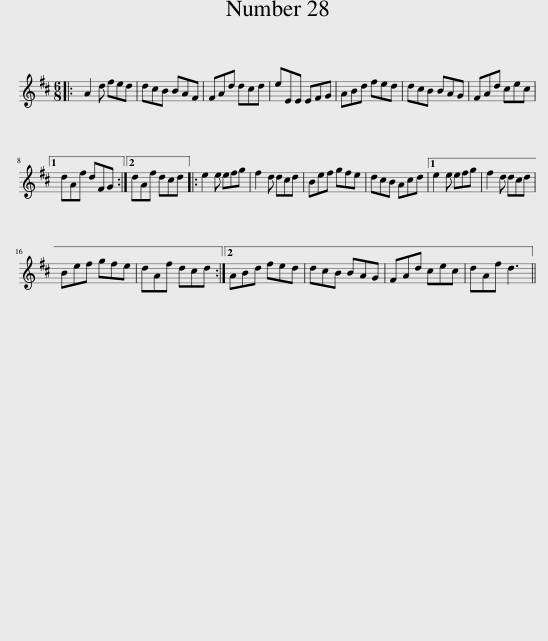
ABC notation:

X:1
L:1/8
M:6/8
I:linebreak $
K:D
V:1 treble
V:1
|: A2 d fed | dcB BAF | FAd dcd | eEE EFG | ABd fed | %5
 dcB BAG | FAd cec |1$ dAf dFG :|2 dAf dcd |: e2 e efg | %10
 f2 d dcd | Bef gfe | dcB Acd |1 e2 e efg | f2 d dcd |$ %15
 Bef gfe | dAf dcd :|2 ABd fed | dcB BAG | FAd cec | %20
 dAf d3 || %21
